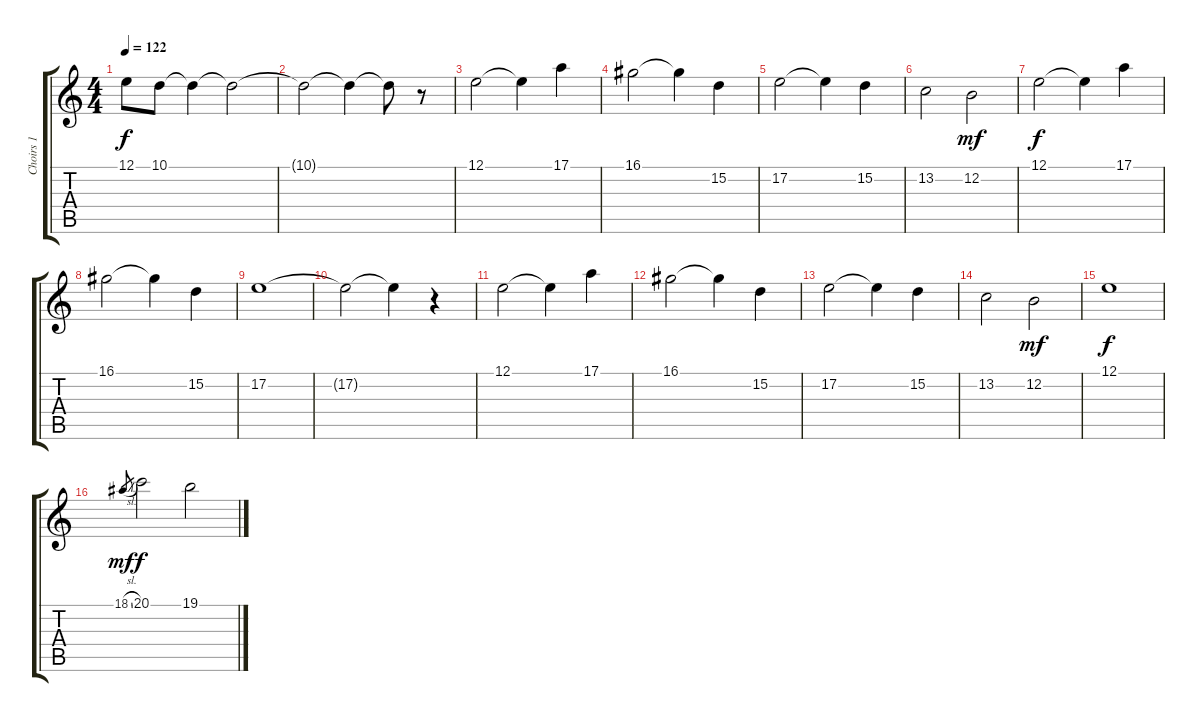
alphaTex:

\track ("Choirs 1" "Choirs 1") {instrument clarinet}
\staff {score tabs}
\tuning (E4 B3 G3 D3 A2 E2) {hide}
\ts (4 4)
\tempo 122
\clef g2
\ks c
12.1.8{dy f} 10.1.8 10.1{t}.4 10.1{t}.2 |
10.1{t}.2 10.1{t}.4 10.1{t}.8 r.8 |
12.1.2{volume 14 balance 8 instrument flute} 12.1{t}.4 17.1.4 |
16.1.2 16.1{t}.4 15.2.4 |
17.2.2 17.2{t}.4 15.2.4 |
13.2.2 12.2.2{dy mf} |
12.1.2{dy f volume 14 balance 8 instrument flute} 12.1{t}.4 17.1.4 |
16.1.2 16.1{t}.4 15.2.4 |
17.2.1 |
17.2{t}.2 17.2{t}.4 r.4 |
12.1.2{volume 14 balance 8 instrument flute} 12.1{t}.4 17.1.4 |
16.1.2 16.1{t}.4 15.2.4 |
17.2.2 17.2{t}.4 15.2.4 |
13.2.2 12.2.2{dy mf} |
12.1.1{dy f volume 14 balance 8 instrument flute} |
18.1{sl}.8{gr dy mf} 20.1.2{dy f} 19.1.2
